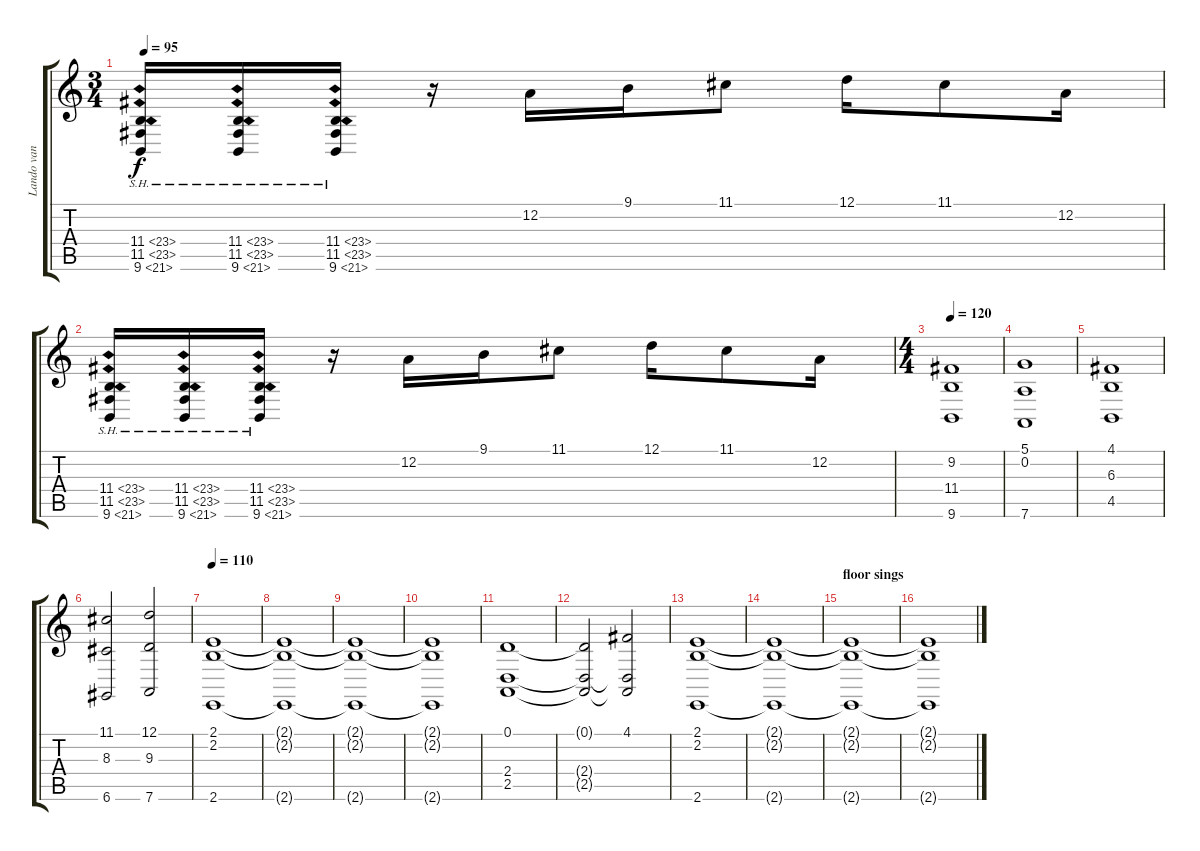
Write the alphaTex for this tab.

\track ("Lando van Gils" "Lando van ") {instrument stringensemble1}
\staff {score tabs}
\tuning (D4 A3 F3 C3 G2 D2) {hide}
\ts (3 4)
\tempo 95
\clef g2
\ks c
(11.4{sh 12} 11.5{sh 12} 9.6{sh 12}).16{dy f} (11.4{sh 12} 11.5{sh 12} 9.6{sh 12}).16 (11.4{sh 12} 11.5{sh 12} 9.6{sh 12}).16 r.16 12.2.16 9.1.16 11.1.8 12.1.16 11.1.8 12.2.16 |
(11.4{sh 12} 11.5{sh 12} 9.6{sh 12}).16 (11.4{sh 12} 11.5{sh 12} 9.6{sh 12}).16 (11.4{sh 12} 11.5{sh 12} 9.6{sh 12}).16 r.16 12.2.16 9.1.16 11.1.8 12.1.16 11.1.8 12.2.16 |
\ts (4 4)
\tempo 120
(9.2 11.4 9.6).1{volume 11} |
(5.1 0.2 7.6).1 |
(4.1 6.3 4.5).1 |
(11.1 8.3 6.6).2 (12.1 9.3 7.6).2 |
\tempo 110
(2.1 2.2 2.6).1{volume 11} |
(2.1{t} 2.2{t} 2.6{t}).1 |
(2.1{t} 2.2{t} 2.6{t}).1 |
(2.1{t} 2.2{t} 2.6{t}).1 |
(0.1 2.4 2.5).1 |
(0.1{t} 2.4{t} 2.5{t}).2 (4.1 2.4{t} 2.5{t}).2 |
(2.1 2.2 2.6).1 |
(2.1{t} 2.2{t} 2.6{t}).1 |
\section ("" "floor sings")
(2.1{t} 2.2{t} 2.6{t}).1 |
(2.1{t} 2.2{t} 2.6{t}).1
